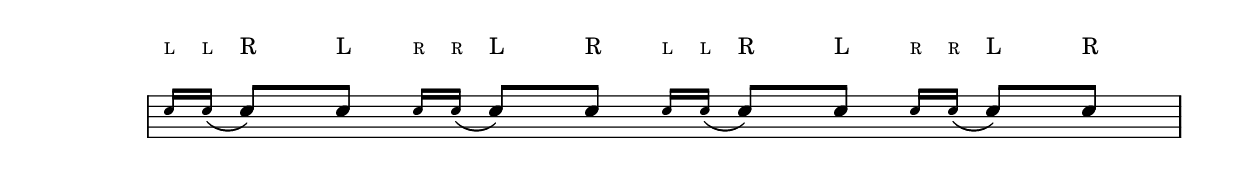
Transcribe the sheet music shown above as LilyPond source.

\version "2.22.1"

rudiment = \drummode {
  \repeat unfold 2 {
    \grace {sn16^\markup { \teeny L } sn16^\markup { \teeny L }( } sn8^"R") sn8^"L"
    \grace {sn16^\markup { \teeny R } sn16^\markup { \teeny R }( } sn8^"L") sn8^"R"
  }
}

\score {
  <<
    \new DrumStaff <<
      \new DrumVoice {
        \override Score.SystemStartBar.collapse-height = #-inf.0
        \omit Staff.TimeSignature
        \omit Staff.Clef
        \override TextScript.Y-offset = 6
        \stemUp
        \rudiment
      }
    >>
  >>

  \layout {
    ragged-last = ##f
  }
}